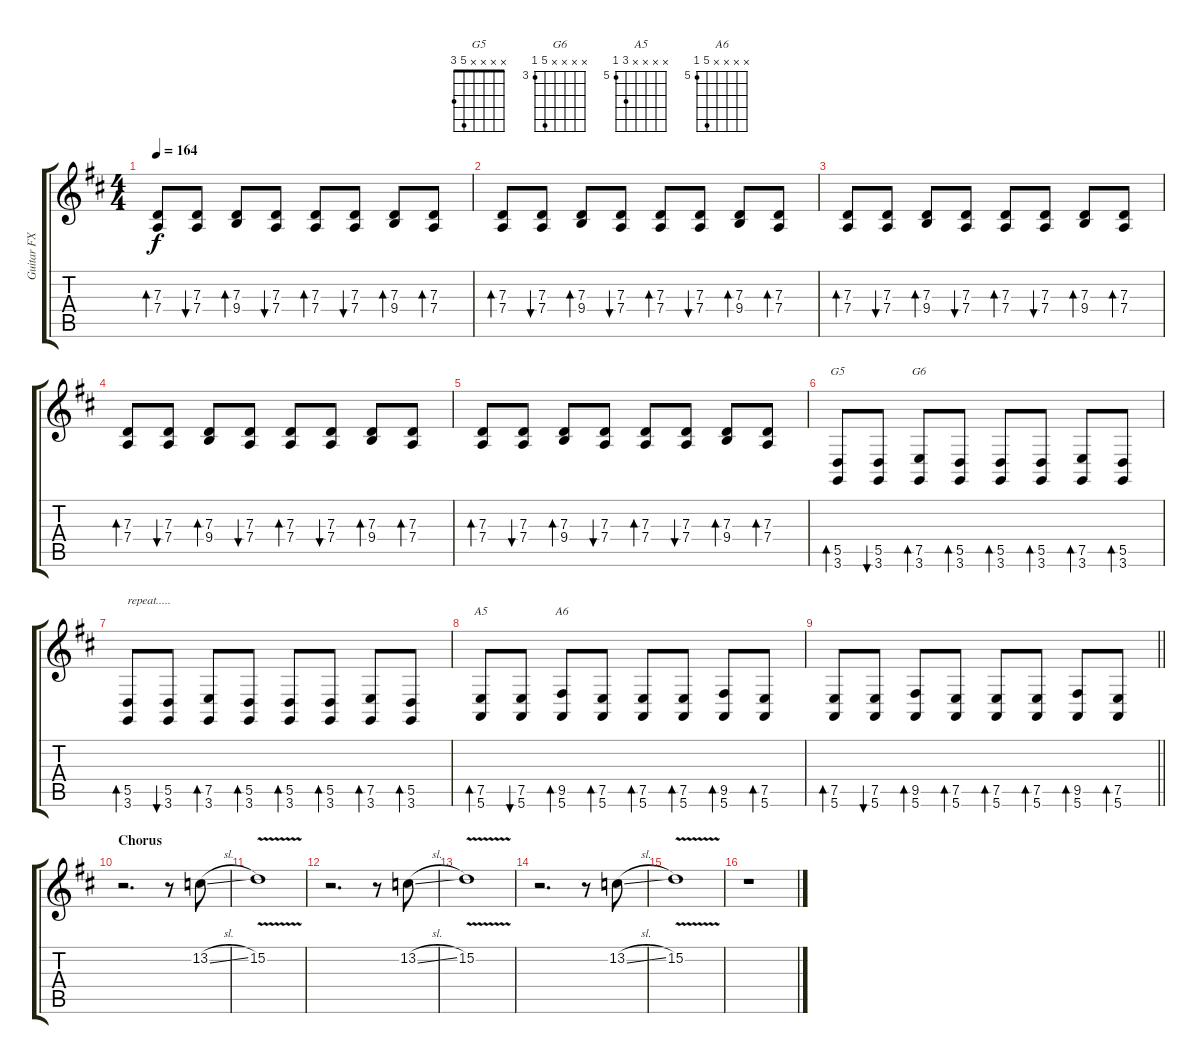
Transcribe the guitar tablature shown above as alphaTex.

\track ("Guitar FX - reverb and delay" "Guitar FX ") {instrument synthstrings2}
\staff {score tabs}
\tuning (E4 B3 G3 D3 A2 E2) {hide}
\chord ("G5" x x x x 5 3)
\chord ("G6" x x x x 7 3) {firstfret 3}
\chord ("A5" x x x x 7 5) {firstfret 5}
\chord ("A6" x x x x 9 5) {firstfret 5}
\ts (4 4)
\tempo 164
\clef g2
\ks d
(7.3 7.4).8{bd 30 dy f} (7.3 7.4).8{bu 30} (7.3 9.4).8{bd 30} (7.3 7.4).8{bu 30} (7.3 7.4).8{bd 30} (7.3 7.4).8{bu 30} (7.3 9.4).8{bd 30} (7.3 7.4).8{bd 30} |
(7.3 7.4).8{bd 30} (7.3 7.4).8{bu 30} (7.3 9.4).8{bd 30} (7.3 7.4).8{bu 30} (7.3 7.4).8{bd 30} (7.3 7.4).8{bu 30} (7.3 9.4).8{bd 30} (7.3 7.4).8{bd 30} |
(7.3 7.4).8{bd 30} (7.3 7.4).8{bu 30} (7.3 9.4).8{bd 30} (7.3 7.4).8{bu 30} (7.3 7.4).8{bd 30} (7.3 7.4).8{bu 30} (7.3 9.4).8{bd 30} (7.3 7.4).8{bd 30} |
(7.3 7.4).8{bd 30} (7.3 7.4).8{bu 30} (7.3 9.4).8{bd 30} (7.3 7.4).8{bu 30} (7.3 7.4).8{bd 30} (7.3 7.4).8{bu 30} (7.3 9.4).8{bd 30} (7.3 7.4).8{bd 30} |
(7.3 7.4).8{bd 30} (7.3 7.4).8{bu 30} (7.3 9.4).8{bd 30} (7.3 7.4).8{bu 30} (7.3 7.4).8{bd 30} (7.3 7.4).8{bu 30} (7.3 9.4).8{bd 30} (7.3 7.4).8{bd 30} |
(5.5 3.6).8{bd 30 ch "G5"} (5.5 3.6).8{bu 30} (7.5 3.6).8{bd 30 ch "G6"} (5.5 3.6).8{bd 30} (5.5 3.6).8{bd 30} (5.5 3.6).8{bd 30} (7.5 3.6).8{bd 30} (5.5 3.6).8{bd 30} |
(5.5 3.6).8{bd 30 txt "repeat....."} (5.5 3.6).8{bu 30} (7.5 3.6).8{bd 30} (5.5 3.6).8{bd 30} (5.5 3.6).8{bd 30} (5.5 3.6).8{bd 30} (7.5 3.6).8{bd 30} (5.5 3.6).8{bd 30} |
(7.5 5.6).8{bd 30 ch "A5"} (7.5 5.6).8{bu 30} (9.5 5.6).8{bd 30 ch "A6"} (7.5 5.6).8{bd 30} (7.5 5.6).8{bd 30} (7.5 5.6).8{bd 30} (9.5 5.6).8{bd 30} (7.5 5.6).8{bd 30} |
\barLineRight lightlight
(7.5 5.6).8{bd 30} (7.5 5.6).8{bu 30} (9.5 5.6).8{bd 30} (7.5 5.6).8{bd 30} (7.5 5.6).8{bd 30} (7.5 5.6).8{bd 30} (9.5 5.6).8{bd 30} (7.5 5.6).8{bd 30} |
\section ("" "Chorus")
r.2{d volume 16 instrument pad3polysynth} r.8 13.2{sl}.8 |
15.2{v}.1 |
r.2{d} r.8 13.2{sl}.8 |
15.2{v}.1 |
r.2{d} r.8 13.2{sl}.8 |
15.2{v}.1 |
r.1
